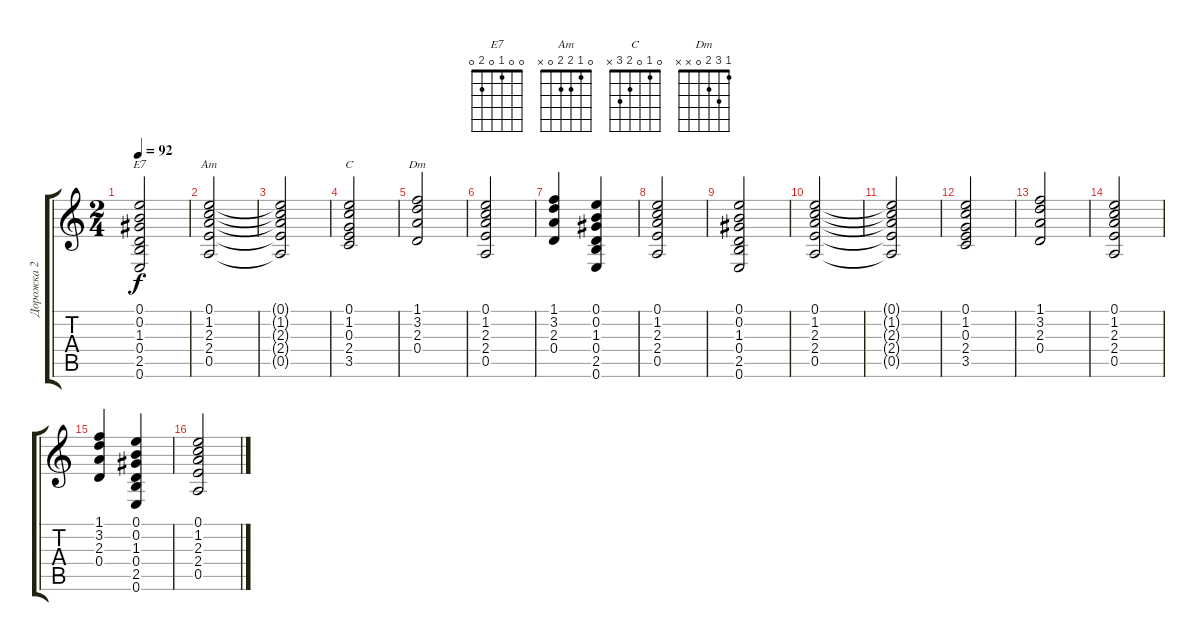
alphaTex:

\track ("Дорожка 2" "Дорожка 2") {instrument acousticguitarsteel}
\staff {score tabs}
\tuning (E4 B3 G3 D3 A2 E2) {hide}
\chord ("E7" 0 0 1 0 2 0)
\chord ("Am" 0 1 2 2 0 x)
\chord ("C" 0 1 0 2 3 x)
\chord ("Dm" 1 3 2 0 x x)
\ts (2 4)
\tempo 92
\clef g2
\ks c
(0.1 0.2 1.3 0.4 2.5 0.6).2{ch "E7" dy f} |
(0.1 1.2 2.3 2.4 0.5).2{ch "Am"} |
(0.1{t} 1.2{t} 2.3{t} 2.4{t} 0.5{t}).2 |
(0.1 1.2 0.3 2.4 3.5).2{ch "C"} |
(1.1 3.2 2.3 0.4).2{ch "Dm"} |
(0.1 1.2 2.3 2.4 0.5).2 |
(1.1 3.2 2.3 0.4).4 (0.1 0.2 1.3 0.4 2.5 0.6).4 |
(0.1 1.2 2.3 2.4 0.5).2 |
(0.1 0.2 1.3 0.4 2.5 0.6).2 |
(0.1 1.2 2.3 2.4 0.5).2 |
(0.1{t} 1.2{t} 2.3{t} 2.4{t} 0.5{t}).2 |
(0.1 1.2 0.3 2.4 3.5).2 |
(1.1 3.2 2.3 0.4).2 |
(0.1 1.2 2.3 2.4 0.5).2 |
(1.1 3.2 2.3 0.4).4 (0.1 0.2 1.3 0.4 2.5 0.6).4 |
(0.1 1.2 2.3 2.4 0.5).2
